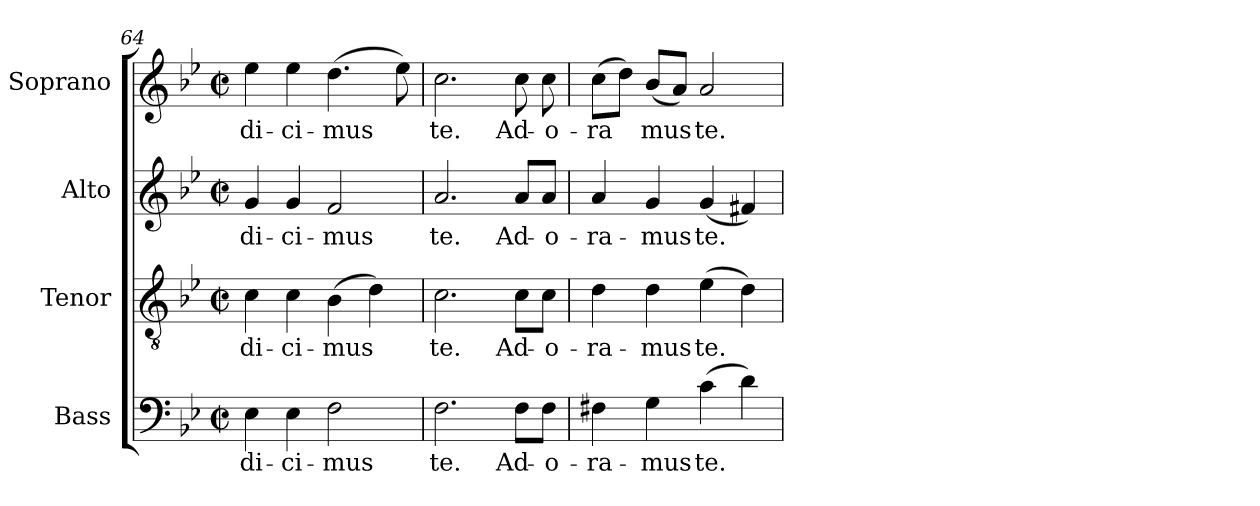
**kern	**text	**kern	**text	**kern	**text	**kern	**text
*part4	*part4	*part3	*part3	*part2	*part2	*part1	*part1
*staff4	*staff4	*staff3	*staff3	*staff2	*staff2	*staff1	*staff1
*I"Bass	*	*I"Tenor	*	*I"Alto	*	*I"Soprano	*
*I'B.	*	*I'T.	*	*I'A.	*	*I'S.	*
*clefF4	*	*clefGv2	*	*clefG2	*	*clefG2	*
*k[b-e-]	*	*k[b-e-]	*	*k[b-e-]	*	*k[b-e-]	*
*B-:	*	*B-:	*	*B-:	*	*B-:	*
*M2/2	*	*M2/2	*	*M2/2	*	*M2/2	*
*met(c|)	*	*met(c|)	*	*met(c|)	*	*met(c|)	*
=64	=64	=64	=64	=64	=64	=64	=64
!	!LO:LY:b:cj	!	!LO:LY:b:cj	!	!LO:LY:b:cj	!	!LO:LY:b:cj
4E-\	-di-	4c\	-di-	4g/	-di-	4ee-\	-di-
!	!LO:LY:b:cj	!	!LO:LY:b:cj	!	!LO:LY:b:cj	!	!LO:LY:b:cj
4E-\	-ci-	4c\	-ci-	4g/	-ci-	4ee-\	-ci-
!	!LO:LY:b:cj	!	!LO:LY:b:cj	!	!LO:LY:b:cj	!	!LO:LY:b:cj
2F\	-mus	(>4B-\	-mus	2f/	-mus	(>4.dd\	-mus
!	!	!	!LO:LY:b:cj	!	!	!	!
.	.	4d\)	.	.	.	.	.
!	!	!	!	!	!	!	!LO:LY:b:cj
.	.	.	.	.	.	8ee-\)	.
=65	=65	=65	=65	=65	=65	=65	=65
!	!LO:LY:b:cj	!	!LO:LY:b:cj	!	!LO:LY:b:cj	!	!LO:LY:b:cj
2.F\	te.	2.c\	te.	2.a/	te.	2.cc\	te.
!	!LO:LY:b:cj	!	!LO:LY:b:cj	!	!LO:LY:b:cj	!	!LO:LY:b:cj
8F\L	Ad-	8c\L	Ad-	8a/L	Ad-	8cc\	Ad-
!	!LO:LY:b:cj	!	!LO:LY:b:cj	!	!LO:LY:b:cj	!	!LO:LY:b:cj
8F\J	-o-	8c\J	-o-	8a/J	-o-	8cc\	-o-
=66	=66	=66	=66	=66	=66	=66	=66
!	!LO:LY:b:cj	!	!LO:LY:b:cj	!	!LO:LY:b:cj	!	!LO:LY:b:cj
4F#X\	-ra-	4d\	-ra-	4a/	-ra-	(>8cc\L	-ra
!	!	!	!	!	!	!	!LO:LY:b:cj
.	.	.	.	.	.	8dd\J)	.
!	!LO:LY:b:cj	!	!LO:LY:b:cj	!	!LO:LY:b:cj	!	!LO:LY:b:cj
4G\	-mus	4d\	-mus	4g/	-mus	(<8b-/L	mus
!	!	!	!	!	!	!	!LO:LY:b:cj
.	.	.	.	.	.	8a/J)	.
!	!LO:LY:b:cj	!	!LO:LY:b:cj	!	!LO:LY:b:cj	!	!LO:LY:b:cj
(>4c\	te.	(>4e-\	te.	(<4g/	te.	2a/	te.
!	!LO:LY:b:cj	!	!LO:LY:b:cj	!	!LO:LY:b:cj	!	!
4d\)	.	4d\)	.	4f#X/)	.	.	.
=	=	=	=	=	=	=	=
*-	*-	*-	*-	*-	*-	*-	*-
